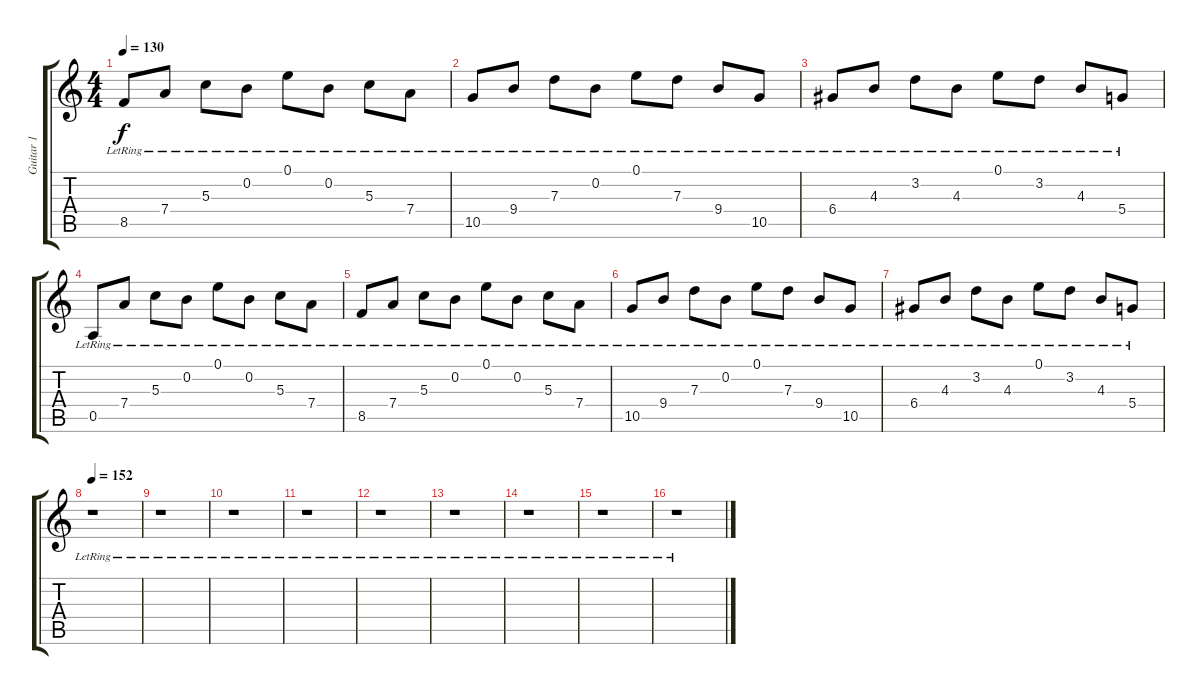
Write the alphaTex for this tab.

\track ("Guitar 1" "Guitar 1") {instrument acousticguitarsteel}
\staff {score tabs}
\tuning (E4 B3 G3 D3 A2 E2) {hide}
\ts (4 4)
\tempo 130
\clef g2
\ks c
8.5{lr}.8{dy f} 7.4{lr}.8 5.3{lr}.8 0.2{lr}.8 0.1{lr}.8 0.2{lr}.8 5.3{lr}.8 7.4{lr}.8 |
10.5{lr}.8 9.4{lr}.8 7.3{lr}.8 0.2{lr}.8 0.1{lr}.8 7.3{lr}.8 9.4{lr}.8 10.5{lr}.8 |
6.4{lr}.8 4.3{lr}.8 3.2{lr}.8 4.3{lr}.8 0.1{lr}.8 3.2{lr}.8 4.3{lr}.8 5.4{lr}.8 |
0.5{lr}.8 7.4{lr}.8 5.3{lr}.8 0.2{lr}.8 0.1{lr}.8 0.2{lr}.8 5.3{lr}.8 7.4{lr}.8 |
8.5{lr}.8 7.4{lr}.8 5.3{lr}.8 0.2{lr}.8 0.1{lr}.8 0.2{lr}.8 5.3{lr}.8 7.4{lr}.8 |
10.5{lr}.8 9.4{lr}.8 7.3{lr}.8 0.2{lr}.8 0.1{lr}.8 7.3{lr}.8 9.4{lr}.8 10.5{lr}.8 |
6.4{lr}.8 4.3{lr}.8 3.2{lr}.8 4.3{lr}.8 0.1{lr}.8 3.2{lr}.8 4.3{lr}.8 5.4{lr}.8 |
\section ("" "")
\tempo 152
r.1 |
r.1 |
r.1 |
r.1 |
r.1 |
r.1 |
r.1 |
r.1 |
\section ("" "")
r.1
